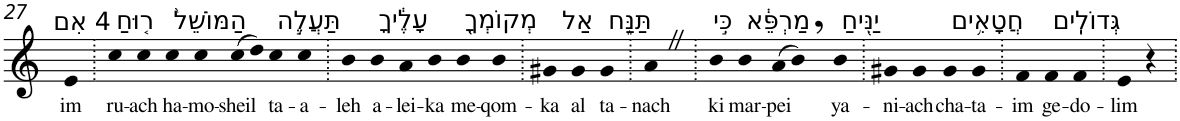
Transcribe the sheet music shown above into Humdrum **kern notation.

**kern	**text
*part1	*part1
*staff1	*staff1
*I"Piano	*
*I'Pno	*
!!LO:PB:g=z
*clefG2	*
*k[]	*
=27	=27
!LO:TX:a:t=4 אִם	!
!	!LO:LY:b
4e	im
=28.	=28.
!LO:TX:a:t=ר֤וּחַ	!
!	!LO:LY:b
4cc	ru-
!	!LO:LY:b
4cc	-ach
!LO:TX:a:t=הַמּוֹשֵׁל֙	!
!	!LO:LY:b
4cc	ha-
!	!LO:LY:b
4cc	-mo-
!	!LO:LY:b
(>8cc	-sheil
8dd)	.
!LO:TX:a:t=תַּעֲלֶ֣ה	!
!	!LO:LY:b
4cc	ta-
!	!LO:LY:b
4cc	-a-
=29.	=29.
!	!LO:LY:b
4b	-leh
!LO:TX:a:t=עָלֶ֔יךָ	!
!	!LO:LY:b
4b	a-
!	!LO:LY:b
4a	-lei-
!	!LO:LY:b
4b	-ka
!LO:TX:a:t=מְקוֹמְךָ֖	!
!	!LO:LY:b
4b	me-
!	!LO:LY:b
4b	-qom-
=30.	=30.
!	!LO:LY:b
4g#X	-ka
!LO:TX:a:t=אַל	!
!	!LO:LY:b
4g#	al
!LO:TX:a:t=תַּנַּ֑ח	!
!	!LO:LY:b
4g#	ta-
=31.	=31.
!	!LO:LY:b
4aZ	-nach
=32.	=32.
!LO:TX:a:t=כִּ֣י	!
!	!LO:LY:b
4b	ki
!LO:TX:a:t=מַרְפֵּ֔א	!
!	!LO:LY:b
4b	mar-
!	!LO:LY:b
(>8a	-pei
8b,)	.
!LO:TX:a:t=יַנִּ֖יחַ	!
!	!LO:LY:b
4b	ya-
=33.	=33.
!	!LO:LY:b
4g#X	-ni-
!	!LO:LY:b
4g#	-ach
!LO:TX:a:t=חֲטָאִ֥ים	!
!	!LO:LY:b
4g#	cha-
!	!LO:LY:b
4g#	-ta-
=34.	=34.
!	!LO:LY:b
4f	-im
!LO:TX:a:t=גְּדוֹלִֽים	!
!	!LO:LY:b
4f	ge-
!	!LO:LY:b
4f	-do-
=35.	=35.
!	!LO:LY:b
4e	-lim
4r	.
=.	=.
*-	*-
